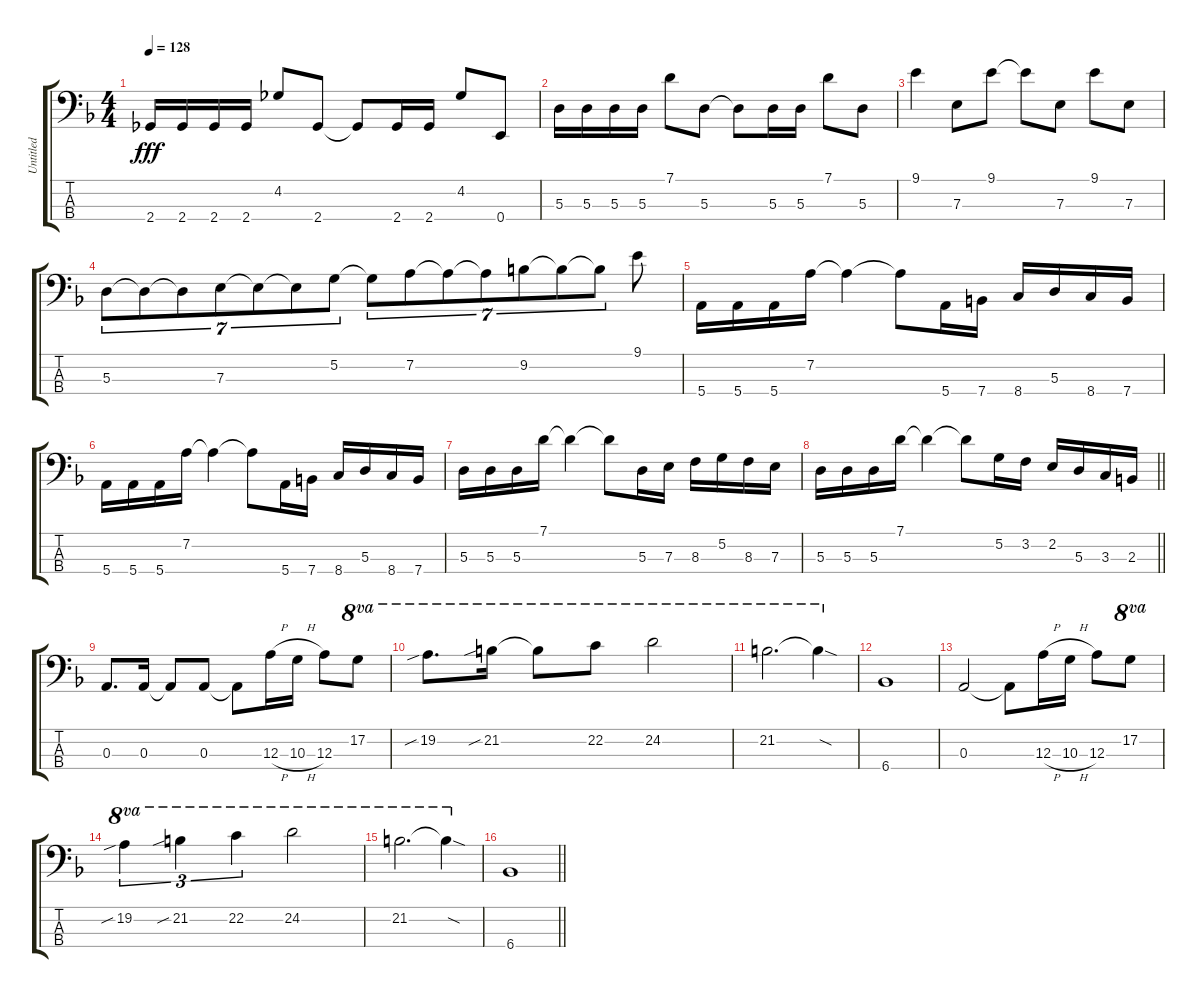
\track ("Untitled" "Untitled") {instrument electricbasspick}
\staff {score tabs}
\tuning (G2 D2 A1 E1) {hide}
\ts (4 4)
\tempo 128
\clef f4
\ks f
2.4.16{dy fff} 2.4.16 2.4.16 2.4.16 4.2.8 2.4.8 2.4{t}.8 2.4.16 2.4.16 4.2.8 0.4.8 |
5.3.16 5.3.16 5.3.16 5.3.16 7.1.8 5.3.8 5.3{t}.8 5.3.16 5.3.16 7.1.8 5.3.8 |
9.1.4 7.3.8 9.1.8 9.1{t}.8 7.3.8 9.1.8 7.3.8 |
5.3.8{tu (7 4)} 5.3{t}.8{tu (7 4)} 5.3{t}.8{tu (7 4)} 7.3.8{tu (7 4)} 7.3{t}.8{tu (7 4)} 7.3{t}.8{tu (7 4)} 5.2.8{tu (7 4)} 5.2{t}.8{tu (7 4)} 7.2.8{tu (7 4)} 7.2{t}.8{tu (7 4)} 7.2{t}.8{tu (7 4)} 9.2.8{tu (7 4)} 9.2{t}.8{tu (7 4)} 9.2{t}.8{tu (7 4)} 9.1.8 |
5.4.16 5.4.16 5.4.16 7.2.16 7.2{t}.4 7.2{t}.8 5.4.16 7.4.16 8.4.16 5.3.16 8.4.16 7.4.16 |
5.4.16 5.4.16 5.4.16 7.2.16 7.2{t}.4 7.2{t}.8 5.4.16 7.4.16 8.4.16 5.3.16 8.4.16 7.4.16 |
5.3.16 5.3.16 5.3.16 7.1.16 7.1{t}.4 7.1{t}.8 5.3.16 7.3.16 8.3.16 5.2.16 8.3.16 7.3.16 |
\barLineRight lightlight
5.3.16 5.3.16 5.3.16 7.1.16 7.1{t}.4 7.1{t}.8 5.2.16 3.2.16 2.2.16 5.3.16 3.3.16 2.3.16 |
0.3.8{d} 0.3.16 0.3{t}.8 0.3.8 0.3{t}.8 12.3{h}.16 10.3{h}.16 12.3.8 17.2.8{ot 8va} |
19.2{sib}.8{d ot 8va} 21.2{sib}.16{ot 8va} 21.2{t}.8{ot 8va} 22.2.8{ot 8va} 24.2.2{ot 8va} |
21.2.2{d ot 8va} 21.2{sod t}.4{ot 8va} |
6.4.1 |
0.3.2 0.3{t}.8 12.3{h}.16 10.3{h}.16 12.3.8 17.2.8{ot 8va} |
19.2{sib}.4{tu (3 2) ot 8va} 21.2{sib}.4{tu (3 2) ot 8va} 22.2.4{tu (3 2) ot 8va} 24.2.2{ot 8va} |
21.2.2{d ot 8va} 21.2{sod t}.4{ot 8va} |
\barLineRight lightlight
6.4.1
